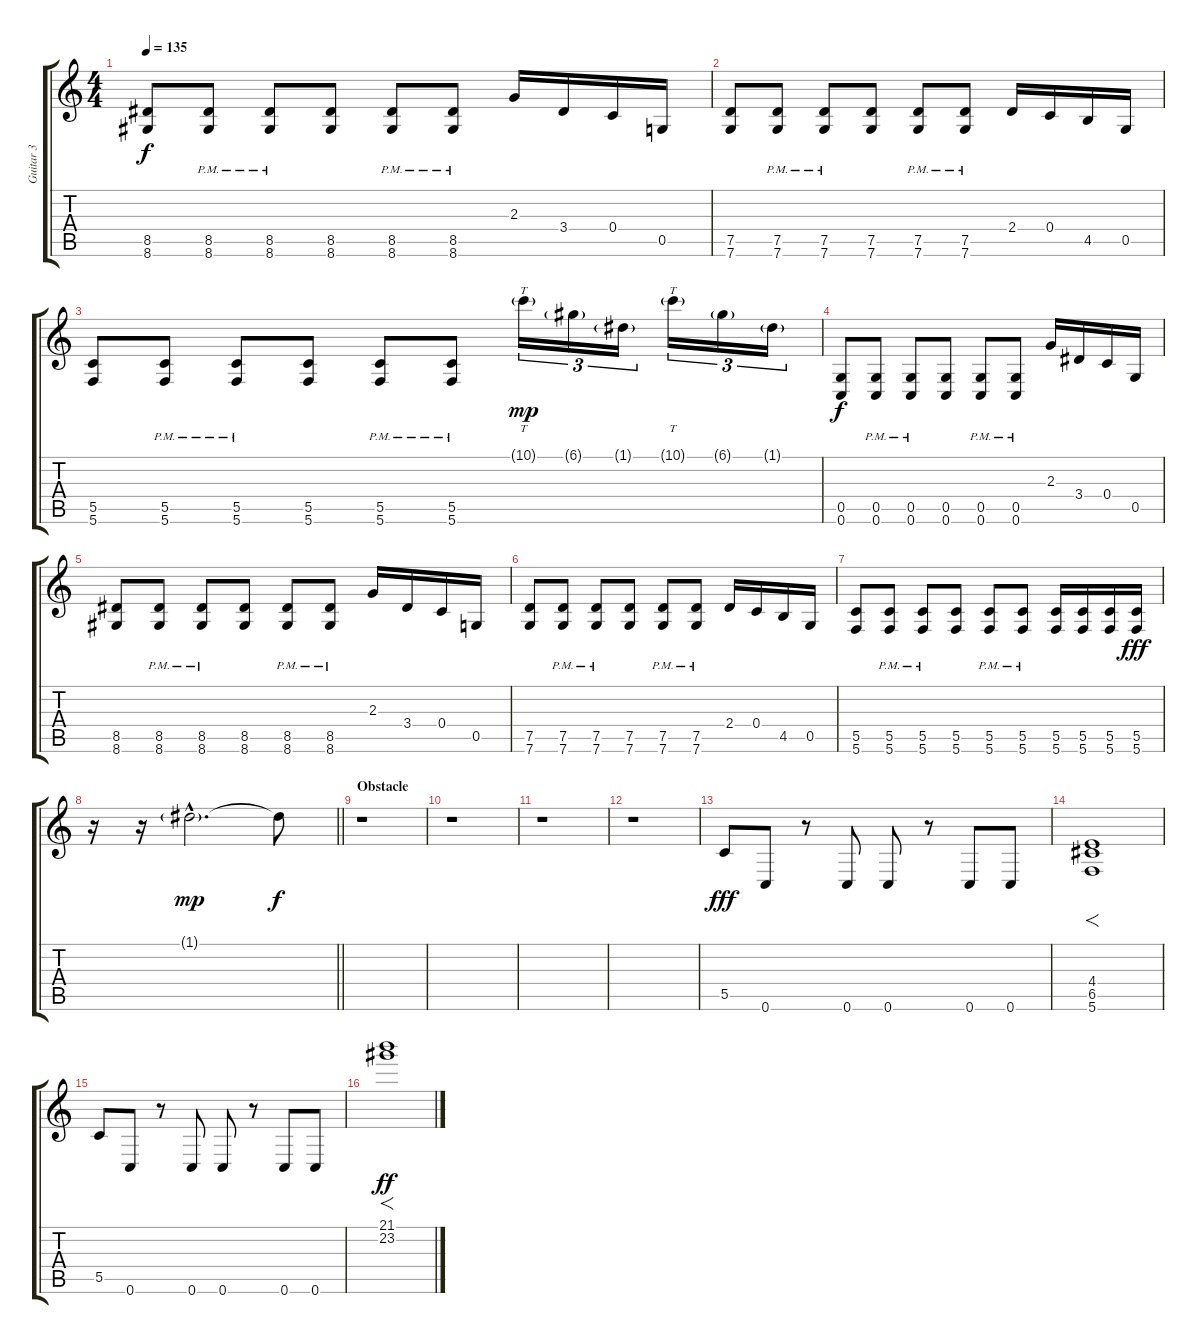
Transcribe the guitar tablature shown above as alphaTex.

\track ("Guitar 3" "Guitar 3") {instrument distortionguitar}
\staff {score tabs}
\tuning (D4 A3 F3 C3 G2 C2) {hide}
\ts (4 4)
\tempo 135
\clef g2
\ks c
(8.5 8.6).8{dy f} (8.5{pm} 8.6{pm}).8 (8.5{pm} 8.6{pm}).8 (8.5 8.6).8 (8.5{pm} 8.6{pm}).8 (8.5{pm} 8.6{pm}).8 2.3.16 3.4.16 0.4.16 0.5.16 |
(7.5 7.6).8 (7.5{pm} 7.6{pm}).8 (7.5{pm} 7.6{pm}).8 (7.5 7.6).8 (7.5{pm} 7.6{pm}).8 (7.5{pm} 7.6{pm}).8 2.4.16 0.4.16 4.5.16 0.5.16 |
(5.5 5.6).8 (5.5{pm} 5.6{pm}).8 (5.5{pm} 5.6{pm}).8 (5.5 5.6).8 (5.5{pm} 5.6{pm}).8 (5.5{pm} 5.6{pm}).8 10.1{g}.16{tt tu (3 2) dy mp} 6.1{g}.16{tu (3 2)} 1.1{g}.16{tu (3 2)} 10.1{g}.16{tt tu (3 2)} 6.1{g}.16{tu (3 2)} 1.1{g}.16{tu (3 2)} |
(0.5 0.6).8{dy f} (0.5{pm} 0.6{pm}).8 (0.5{pm} 0.6{pm}).8 (0.5 0.6).8 (0.5{pm} 0.6{pm}).8 (0.5{pm} 0.6{pm}).8 2.3.16 3.4.16 0.4.16 0.5.16 |
(8.5 8.6).8 (8.5{pm} 8.6{pm}).8 (8.5{pm} 8.6{pm}).8 (8.5 8.6).8 (8.5{pm} 8.6{pm}).8 (8.5{pm} 8.6{pm}).8 2.3.16 3.4.16 0.4.16 0.5.16 |
(7.5 7.6).8 (7.5{pm} 7.6{pm}).8 (7.5{pm} 7.6{pm}).8 (7.5 7.6).8 (7.5{pm} 7.6{pm}).8 (7.5{pm} 7.6{pm}).8 2.4.16 0.4.16 4.5.16 0.5.16 |
(5.5 5.6).8 (5.5{pm} 5.6{pm}).8 (5.5{pm} 5.6{pm}).8 (5.5 5.6).8 (5.5{pm} 5.6{pm}).8 (5.5{pm} 5.6{pm}).8 (5.5 5.6).16 (5.5 5.6).16 (5.5 5.6).16 (5.5 5.6).16{dy fff} |
\barLineRight lightlight
r.16 r.16 1.1{g hac}.2{d dy mp} 1.1{t}.8{dy f} |
\section ("" "Obstacle")
r.1 |
r.1 |
r.1 |
r.1 |
5.5.8{dy fff} 0.6.8 r.8 0.6.8 0.6.8 r.8 0.6.8 0.6.8 |
(4.4 6.5 5.6).1{f} |
5.5.8 0.6.8 r.8 0.6.8 0.6.8 r.8 0.6.8 0.6.8 |
(21.1 23.2).1{f dy ff}
